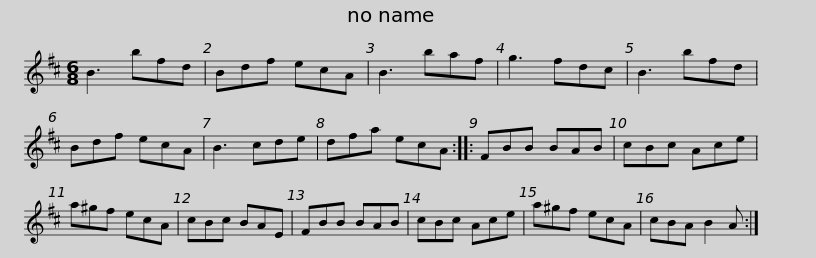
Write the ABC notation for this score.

X:1
L:1/8
M:6/8
I:linebreak $
K:Bmin
V:1 treble
V:1
 B3 bfd | Bdf ecA | B3 baf | g3 fdc | B3 bfd | %5
 Bdf ecA | B3 cde | dfa ecA ::$ FBB BAB | cBc Ace | %10
 a^gf ecA | cBc BAE | FBB BAB | cBc Ace | a^gf ecA |$ %15
 cBA B2 A :| %16
